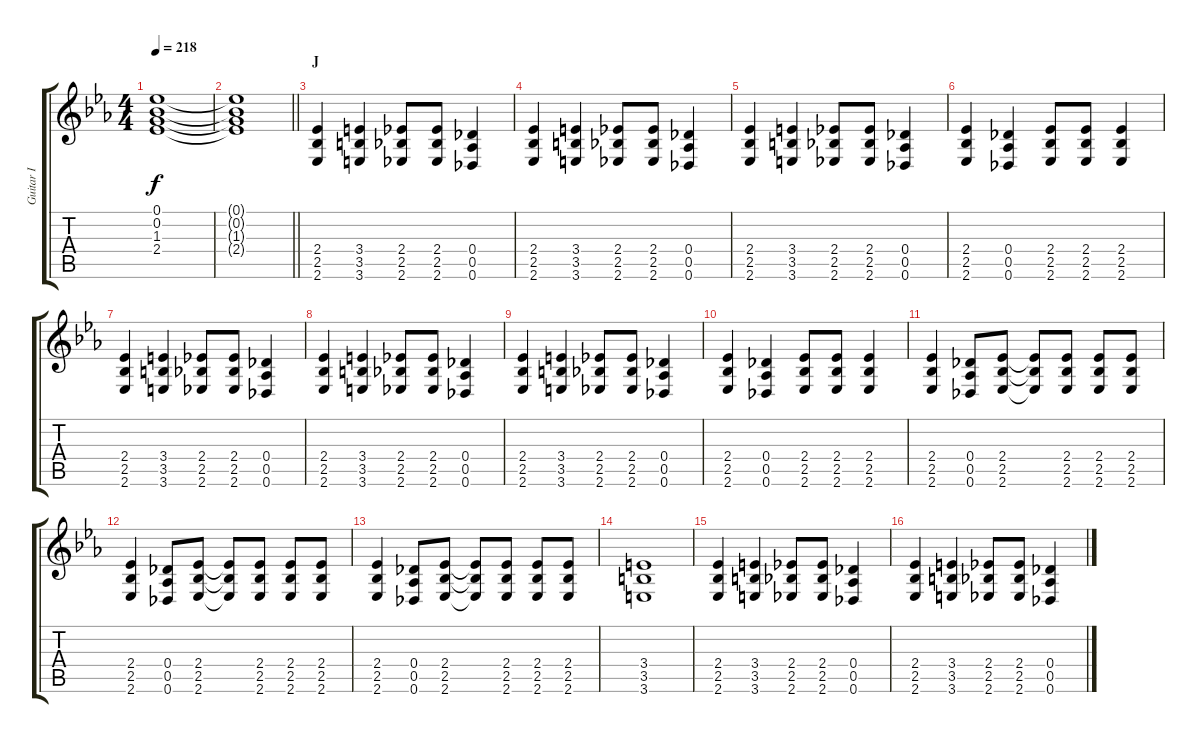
\track ("Guitar I" "Guitar I") {instrument distortionguitar}
\staff {score tabs}
\tuning (Eb4 Bb3 Gb3 Db3 Ab2 Db2) {hide}
\ts (4 4)
\tempo 218
\clef g2
\ks eb
(0.1 0.2 1.3 2.4).1{dy f} |
\barLineRight lightlight
(0.1{t} 0.2{t} 1.3{t} 2.4{t}).1 |
\section ("" "J")
(2.4 2.5 2.6).4{instrument distortionguitar} (3.4 3.5 3.6).4 (2.4 2.5 2.6).8 (2.4 2.5 2.6).8 (0.4 0.5 0.6).4 |
(2.4 2.5 2.6).4 (3.4 3.5 3.6).4 (2.4 2.5 2.6).8 (2.4 2.5 2.6).8 (0.4 0.5 0.6).4 |
(2.4 2.5 2.6).4 (3.4 3.5 3.6).4 (2.4 2.5 2.6).8 (2.4 2.5 2.6).8 (0.4 0.5 0.6).4 |
(2.4 2.5 2.6).4 (0.4 0.5 0.6).4 (2.4 2.5 2.6).8 (2.4 2.5 2.6).8 (2.4 2.5 2.6).4 |
(2.4 2.5 2.6).4 (3.4 3.5 3.6).4 (2.4 2.5 2.6).8 (2.4 2.5 2.6).8 (0.4 0.5 0.6).4 |
(2.4 2.5 2.6).4 (3.4 3.5 3.6).4 (2.4 2.5 2.6).8 (2.4 2.5 2.6).8 (0.4 0.5 0.6).4 |
(2.4 2.5 2.6).4 (3.4 3.5 3.6).4 (2.4 2.5 2.6).8 (2.4 2.5 2.6).8 (0.4 0.5 0.6).4 |
(2.4 2.5 2.6).4 (0.4 0.5 0.6).4 (2.4 2.5 2.6).8 (2.4 2.5 2.6).8 (2.4 2.5 2.6).4 |
(2.4 2.5 2.6).4 (0.4 0.5 0.6).8 (2.4 2.5 2.6).8 (2.4{t} 2.5{t} 2.6{t}).8 (2.4 2.5 2.6).8 (2.4 2.5 2.6).8 (2.4 2.5 2.6).8 |
(2.4 2.5 2.6).4 (0.4 0.5 0.6).8 (2.4 2.5 2.6).8 (2.4{t} 2.5{t} 2.6{t}).8 (2.4 2.5 2.6).8 (2.4 2.5 2.6).8 (2.4 2.5 2.6).8 |
(2.4 2.5 2.6).4 (0.4 0.5 0.6).8 (2.4 2.5 2.6).8 (2.4{t} 2.5{t} 2.6{t}).8 (2.4 2.5 2.6).8 (2.4 2.5 2.6).8 (2.4 2.5 2.6).8 |
(3.4 3.5 3.6).1 |
(2.4 2.5 2.6).4 (3.4 3.5 3.6).4 (2.4 2.5 2.6).8 (2.4 2.5 2.6).8 (0.4 0.5 0.6).4 |
(2.4 2.5 2.6).4 (3.4 3.5 3.6).4 (2.4 2.5 2.6).8 (2.4 2.5 2.6).8 (0.4 0.5 0.6).4
